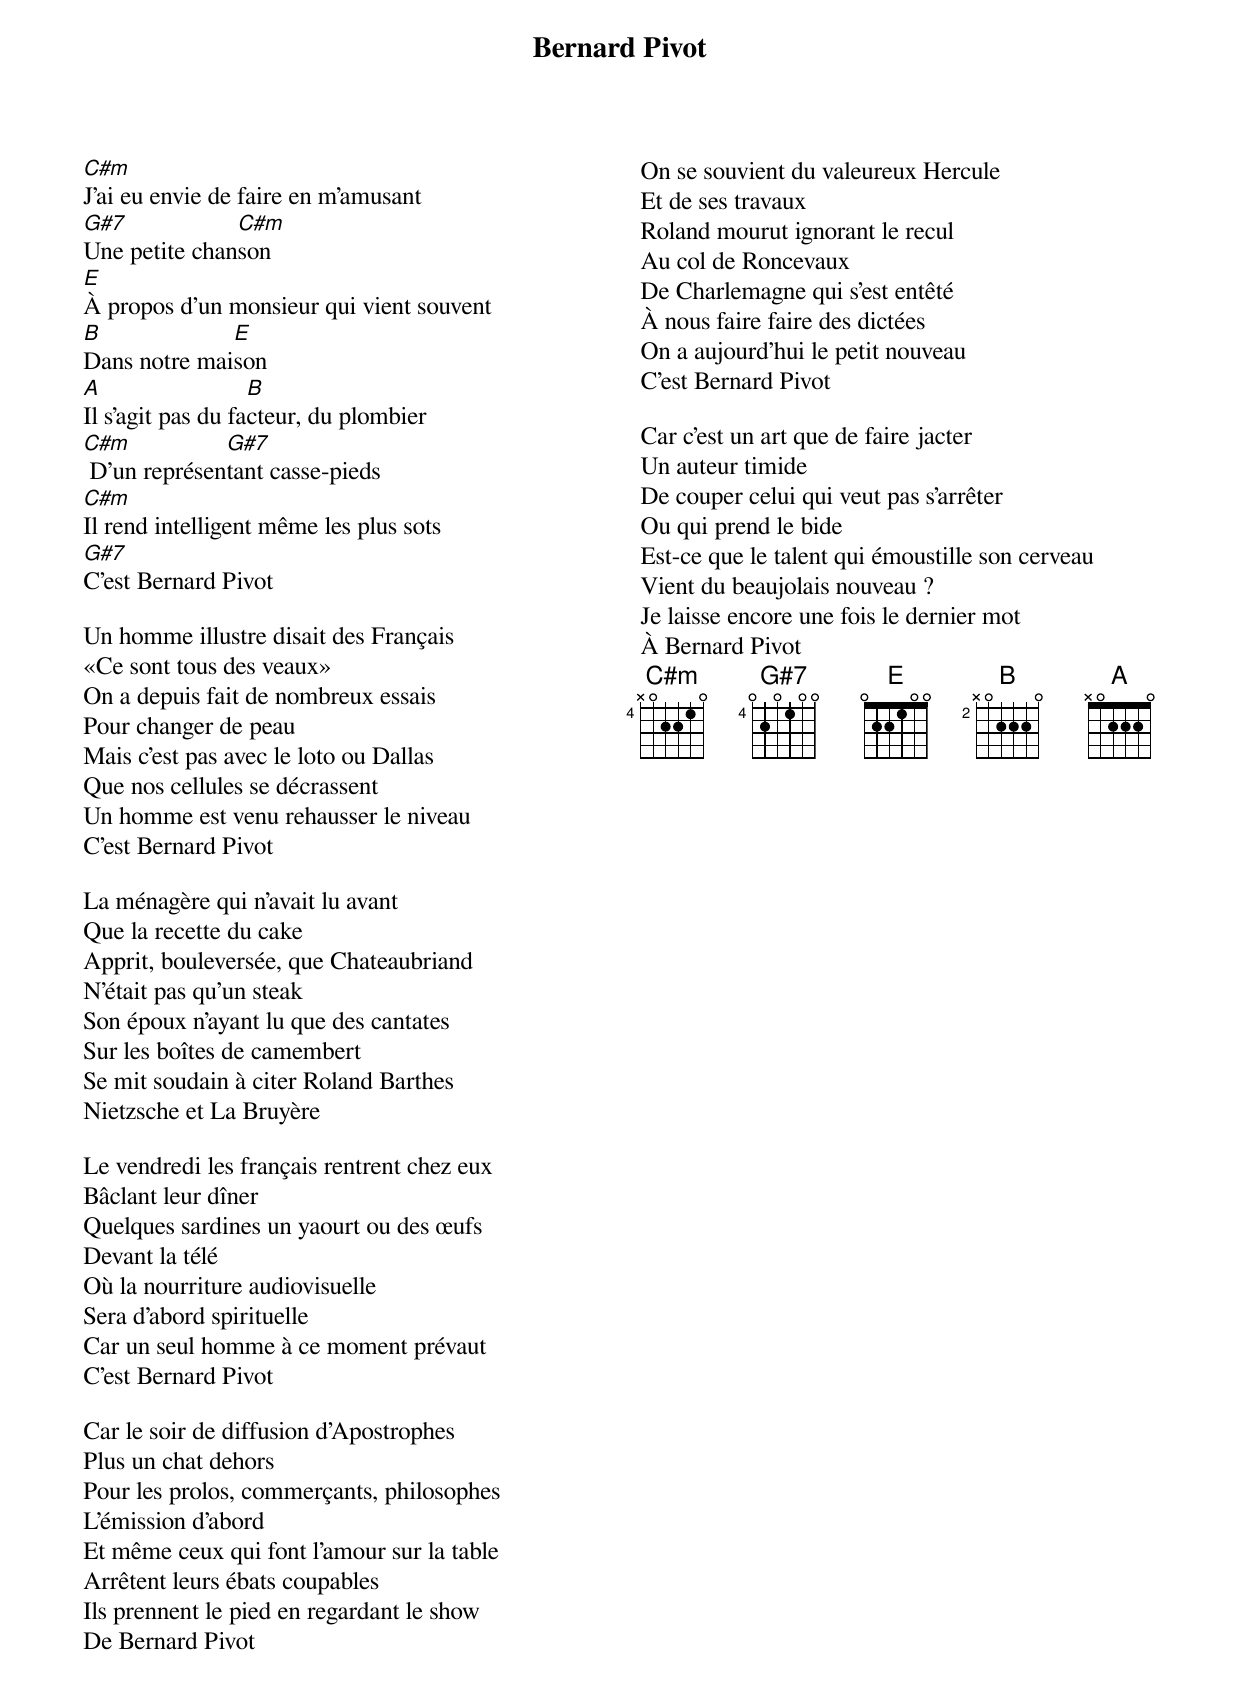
{title: Bernard Pivot}
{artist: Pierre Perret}
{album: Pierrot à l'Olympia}
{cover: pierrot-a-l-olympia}
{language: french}
{columns: 2}
{define: C#m base-fret 4 frets X 0 2 2 1 0}
{define: G#7 base-fret 4 frets 0 2 0 1 0 0}
{define: E frets 0 2 2 1 0 0}
{define: B base-fret 2 frets X 0 2 2 2 0}
{define: A frets X 0 2 2 2 0}

[C#m]J'ai eu envie de faire en m'amusant
[G#7]Une petite chan[C#m]son
[E]À propos d'un monsieur qui vient souvent
[B]Dans notre mai[E]son
[A]Il s'agit pas du fa[B]cteur, du plombier
[C#m] D'un représen[G#7]tant casse-pieds
[C#m]Il rend intelligent même les plus sots
[G#7]C'est Bernard Pivot

Un homme illustre disait des Français
«Ce sont tous des veaux»
On a depuis fait de nombreux essais
Pour changer de peau
Mais c'est pas avec le loto ou Dallas
Que nos cellules se décrassent
Un homme est venu rehausser le niveau
C'est Bernard Pivot

La ménagère qui n'avait lu avant
Que la recette du cake
Apprit, bouleversée, que Chateaubriand
N'était pas qu'un steak
Son époux n'ayant lu que des cantates
Sur les boîtes de camembert
Se mit soudain à citer Roland Barthes
Nietzsche et La Bruyère

Le vendredi les français rentrent chez eux
Bâclant leur dîner
Quelques sardines un yaourt ou des œufs
Devant la télé
Où la nourriture audiovisuelle
Sera d'abord spirituelle
Car un seul homme à ce moment prévaut
C'est Bernard Pivot

Car le soir de diffusion d'Apostrophes
Plus un chat dehors
Pour les prolos, commerçants, philosophes
L'émission d'abord
Et même ceux qui font l'amour sur la table
Arrêtent leurs ébats coupables
Ils prennent le pied en regardant le show
De Bernard Pivot

On se souvient du valeureux Hercule
Et de ses travaux
Roland mourut ignorant le recul
Au col de Roncevaux
De Charlemagne qui s'est entêté
À nous faire faire des dictées
On a aujourd'hui le petit nouveau
C'est Bernard Pivot

Car c'est un art que de faire jacter
Un auteur timide
De couper celui qui veut pas s'arrêter
Ou qui prend le bide
Est-ce que le talent qui émoustille son cerveau
Vient du beaujolais nouveau ?
Je laisse encore une fois le dernier mot
À Bernard Pivot
